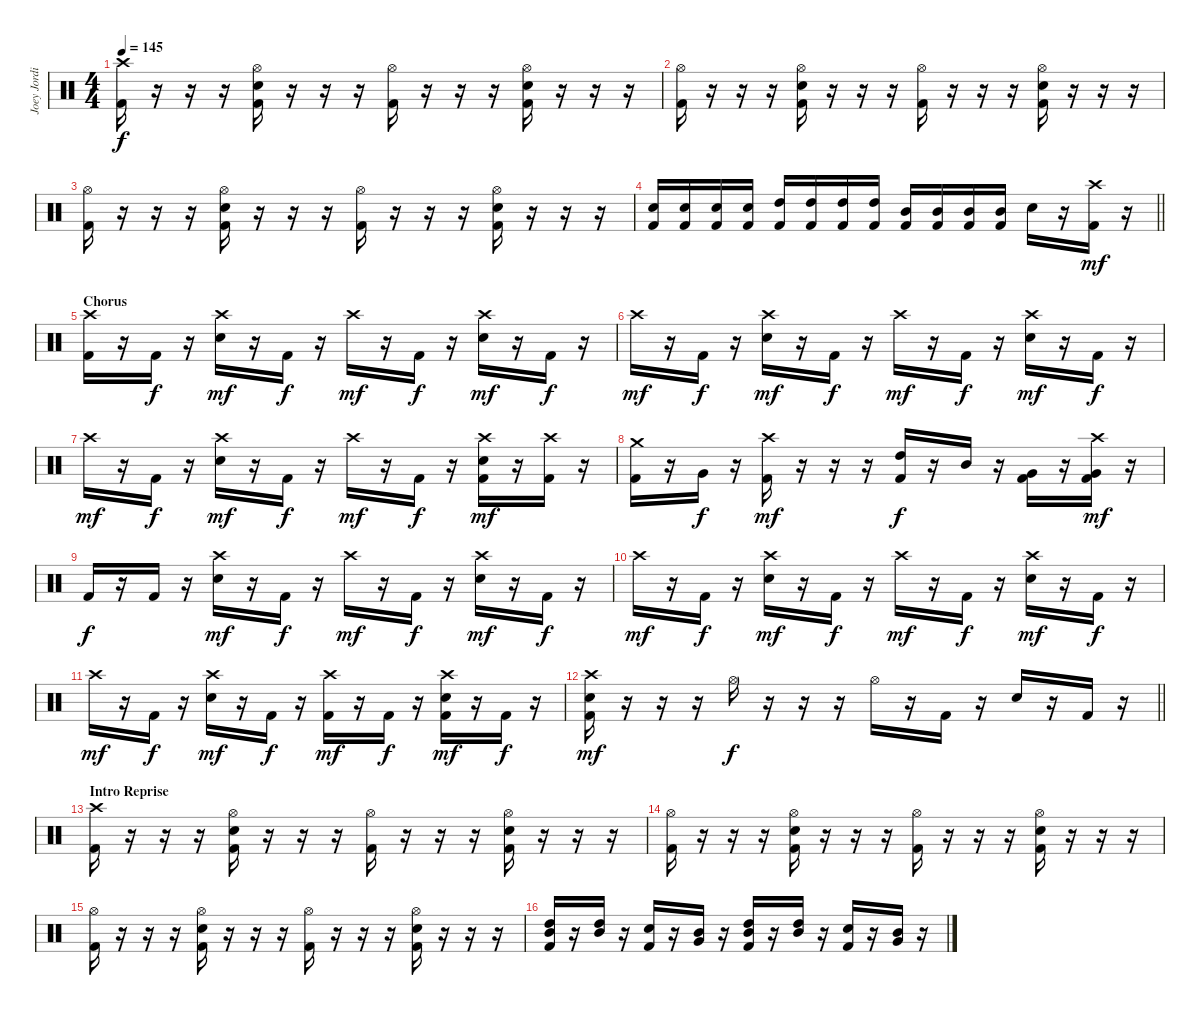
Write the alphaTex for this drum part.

\track ("Joey Jordison" "Joey Jordi") {instrument percussion}
\staff {score}
\articulation defaults
\ts (4 4)
\tempo 145
\clef neutral
\ks c
("Crash high (hit)" "Kick (hit) 2").16{dy f} r.16 r.16 r.16 ("Electric Snare (hit)" "Hi-Hat (open)" "Kick (hit) 2").16 r.16 r.16 r.16 ("Hi-Hat (open)" "Kick (hit) 2").16 r.16 r.16 r.16 ("Electric Snare (hit)" "Hi-Hat (open)" "Kick (hit) 2").16 r.16 r.16 r.16 |
("Hi-Hat (open)" "Kick (hit) 2").16 r.16 r.16 r.16 ("Electric Snare (hit)" "Hi-Hat (open)" "Kick (hit) 2").16 r.16 r.16 r.16 ("Hi-Hat (open)" "Kick (hit) 2").16 r.16 r.16 r.16 ("Electric Snare (hit)" "Hi-Hat (open)" "Kick (hit) 2").16 r.16 r.16 r.16 |
("Hi-Hat (open)" "Kick (hit) 2").16 r.16 r.16 r.16 ("Electric Snare (hit)" "Hi-Hat (open)" "Kick (hit) 2").16 r.16 r.16 r.16 ("Hi-Hat (open)" "Kick (hit) 2").16 r.16 r.16 r.16 ("Electric Snare (hit)" "Hi-Hat (open)" "Kick (hit) 2").16 r.16 r.16 r.16 |
\barLineRight lightlight
("Electric Snare (hit)" "Kick (hit) 2").16 ("Electric Snare (hit)" "Kick (hit) 2").16 ("Electric Snare (hit)" "Kick (hit) 2").16 ("Electric Snare (hit)" "Kick (hit) 2").16 ("High Tom (hit)" "Kick (hit) 2").16 ("High Tom (hit)" "Kick (hit) 2").16 ("High Tom (hit)" "Kick (hit) 2").16 ("High Tom (hit)" "Kick (hit) 2").16 ("Mid Tom (hit)" "Kick (hit) 2").16 ("Mid Tom (hit)" "Kick (hit) 2").16 ("Mid Tom (hit)" "Kick (hit) 2").16 ("Mid Tom (hit)" "Kick (hit) 2").16 "Electric Snare (hit)".16 r.16 ("Crash high (hit)" "Kick (hit) 2").16{dy mf} r.16 |
\section ("" "Chorus")
("Crash high (hit)" "Kick (hit) 2").16 r.16 "Kick (hit) 2".16{dy f} r.16 ("Crash high (hit)" "Electric Snare (hit)").16{dy mf} r.16 "Kick (hit) 2".16{dy f} r.16 "Crash high (hit)".16{dy mf} r.16 "Kick (hit) 2".16{dy f} r.16 ("Crash high (hit)" "Electric Snare (hit)").16{dy mf} r.16 "Kick (hit) 2".16{dy f} r.16 |
"Crash high (hit)".16{dy mf} r.16 "Kick (hit) 2".16{dy f} r.16 ("Crash high (hit)" "Electric Snare (hit)").16{dy mf} r.16 "Kick (hit) 2".16{dy f} r.16 "Crash high (hit)".16{dy mf} r.16 "Kick (hit) 2".16{dy f} r.16 ("Crash high (hit)" "Electric Snare (hit)").16{dy mf} r.16 "Kick (hit) 2".16{dy f} r.16 |
"Crash high (hit)".16{dy mf} r.16 "Kick (hit) 2".16{dy f} r.16 ("Crash high (hit)" "Electric Snare (hit)").16{dy mf} r.16 "Kick (hit) 2".16{dy f} r.16 "Crash high (hit)".16{dy mf} r.16 "Kick (hit) 2".16{dy f} r.16 ("Crash high (hit)" "Electric Snare (hit)" "Kick (hit) 2").16{dy mf} r.16 ("Crash high (hit)" "Kick (hit) 2").16 r.16 |
("Crash medium (hit)" "Kick (hit) 2").16 r.16 "Very Low Tom (hit)".16{dy f} r.16 ("Crash high (hit)" "Kick (hit) 2").16{dy mf} r.16 r.16 r.16 ("High Tom (hit)" "Kick (hit) 2").16{dy f} r.16 "Mid Tom (hit)".16 r.16 ("Very Low Tom (hit)" "Kick (hit) 2").16 r.16 ("Crash high (hit)" "Very Low Tom (hit)" "Kick (hit) 2").16{dy mf} r.16 |
"Kick (hit) 2".16{dy f} r.16 "Kick (hit) 2".16 r.16 ("Crash high (hit)" "Electric Snare (hit)").16{dy mf} r.16 "Kick (hit) 2".16{dy f} r.16 "Crash high (hit)".16{dy mf} r.16 "Kick (hit) 2".16{dy f} r.16 ("Crash high (hit)" "Electric Snare (hit)").16{dy mf} r.16 "Kick (hit) 2".16{dy f} r.16 |
"Crash high (hit)".16{dy mf} r.16 "Kick (hit) 2".16{dy f} r.16 ("Crash high (hit)" "Electric Snare (hit)").16{dy mf} r.16 "Kick (hit) 2".16{dy f} r.16 "Crash high (hit)".16{dy mf} r.16 "Kick (hit) 2".16{dy f} r.16 ("Crash high (hit)" "Electric Snare (hit)").16{dy mf} r.16 "Kick (hit) 2".16{dy f} r.16 |
"Crash high (hit)".16{dy mf} r.16 "Kick (hit) 2".16{dy f} r.16 ("Crash high (hit)" "Electric Snare (hit)").16{dy mf} r.16 "Kick (hit) 2".16{dy f} r.16 ("Crash high (hit)" "Kick (hit) 2").16{dy mf} r.16 "Kick (hit) 2".16{dy f} r.16 ("Crash high (hit)" "Electric Snare (hit)" "Kick (hit) 2").16{dy mf} r.16 "Kick (hit) 2".16{dy f} r.16 |
\barLineRight lightlight
("Crash high (hit)" "Electric Snare (hit)" "Kick (hit) 2").16{dy mf} r.16 r.16 r.16 "Hi-Hat (open)".16{dy f} r.16 r.16 r.16 "Hi-Hat (open)".16 r.16 "Kick (hit) 2".16 r.16 "Electric Snare (hit)".16 r.16 "Kick (hit) 2".16 r.16 |
\section ("" "Intro Reprise")
("Crash high (hit)" "Kick (hit) 2").16 r.16 r.16 r.16 ("Electric Snare (hit)" "Hi-Hat (open)" "Kick (hit) 2").16 r.16 r.16 r.16 ("Hi-Hat (open)" "Kick (hit) 2").16 r.16 r.16 r.16 ("Electric Snare (hit)" "Hi-Hat (open)" "Kick (hit) 2").16 r.16 r.16 r.16 |
("Hi-Hat (open)" "Kick (hit) 2").16 r.16 r.16 r.16 ("Electric Snare (hit)" "Hi-Hat (open)" "Kick (hit) 2").16 r.16 r.16 r.16 ("Hi-Hat (open)" "Kick (hit) 2").16 r.16 r.16 r.16 ("Electric Snare (hit)" "Hi-Hat (open)" "Kick (hit) 2").16 r.16 r.16 r.16 |
("Hi-Hat (open)" "Kick (hit) 2").16 r.16 r.16 r.16 ("Electric Snare (hit)" "Hi-Hat (open)" "Kick (hit) 2").16 r.16 r.16 r.16 ("Hi-Hat (open)" "Kick (hit) 2").16 r.16 r.16 r.16 ("Electric Snare (hit)" "Hi-Hat (open)" "Kick (hit) 2").16 r.16 r.16 r.16 |
("High Tom (hit)" "Mid Tom (hit)" "Kick (hit) 2").16 r.16 ("High Tom (hit)" "Mid Tom (hit)").16 r.16 ("Electric Snare (hit)" "Kick (hit) 2").16 r.16 ("Very Low Tom (hit)" "Mid Tom (hit)").16 r.16 ("High Tom (hit)" "Mid Tom (hit)" "Kick (hit) 2").16 r.16 ("High Tom (hit)" "Mid Tom (hit)").16 r.16 ("Electric Snare (hit)" "Kick (hit) 2").16 r.16 ("Very Low Tom (hit)" "Mid Tom (hit)").16 r.16
